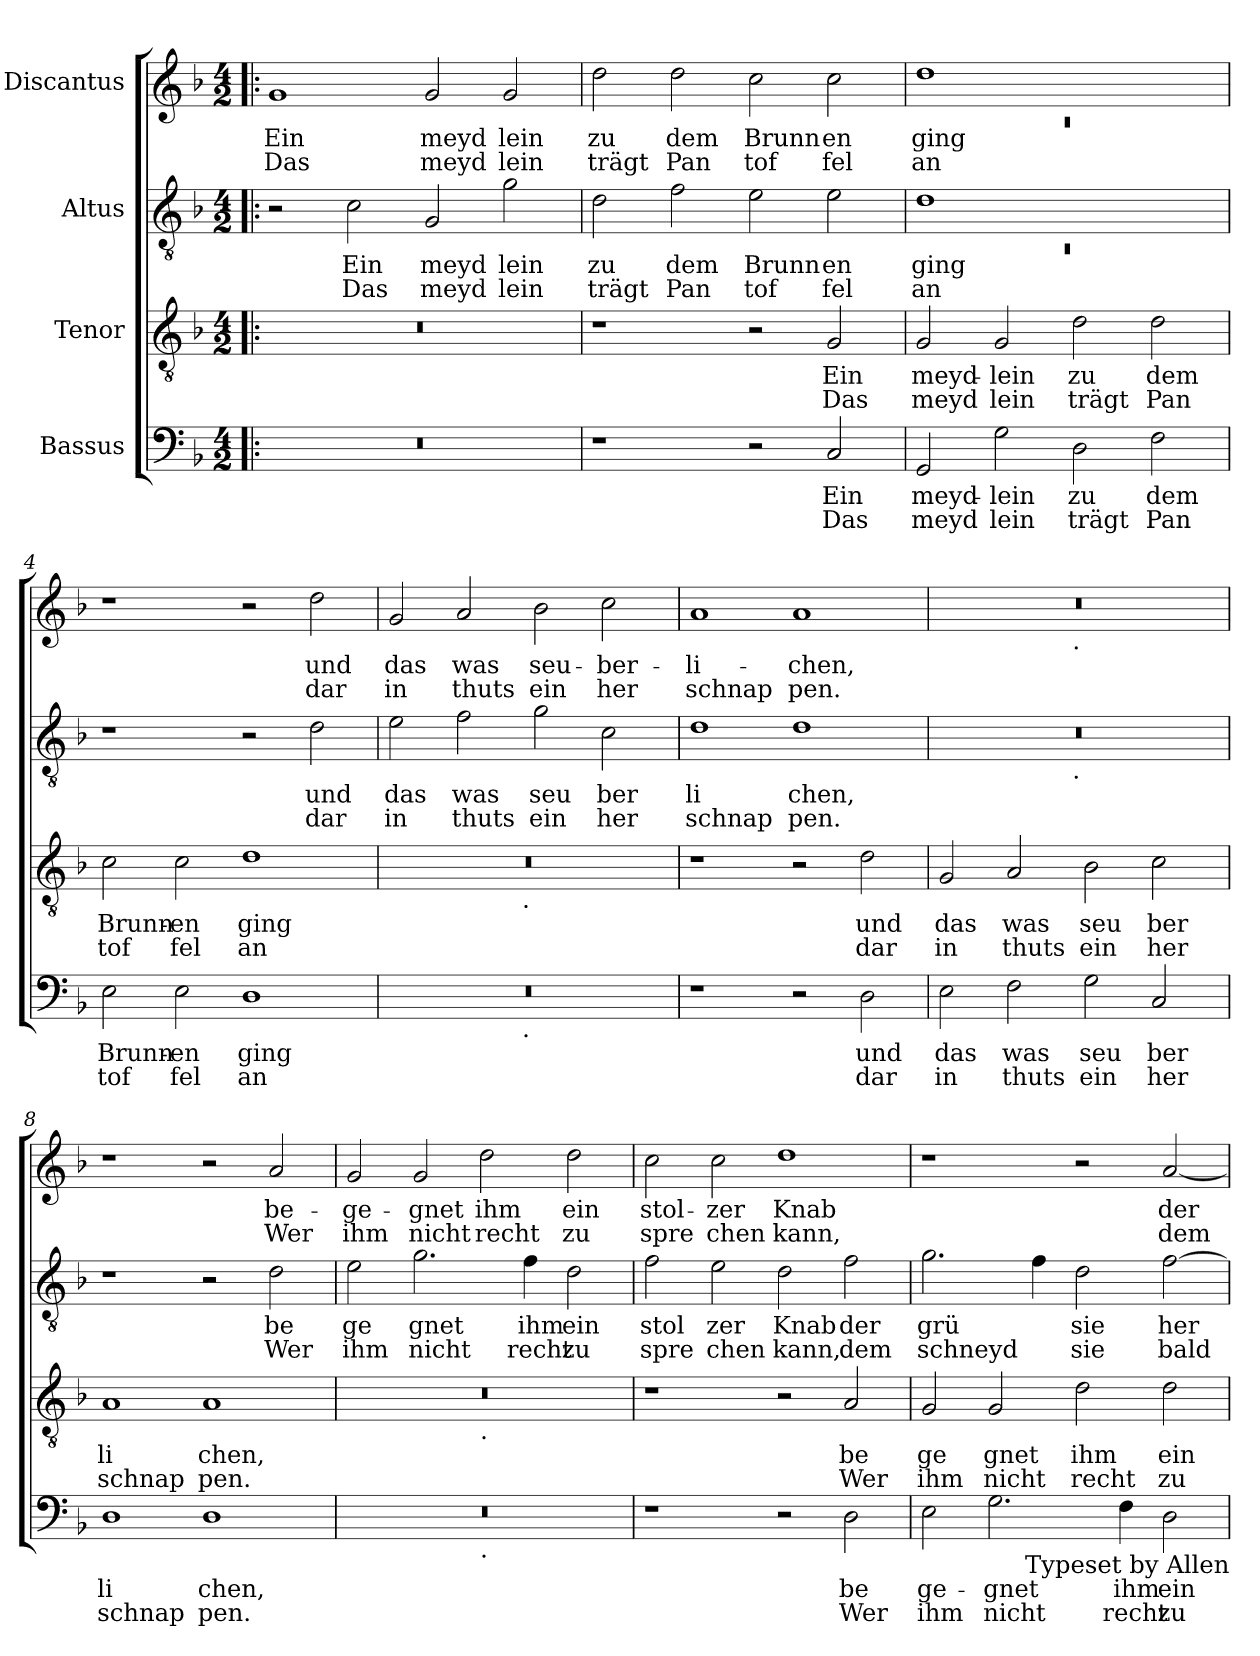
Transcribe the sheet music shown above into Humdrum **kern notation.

**kern	**text	**text	**kern	**text	**text	**kern	**text	**text	**kern	**text	**text
*part4	*part4	*part4	*part3	*part3	*part3	*part2	*part2	*part2	*part1	*part1	*part1
*staff4	*staff4	*staff4	*staff3	*staff3	*staff3	*staff2	*staff2	*staff2	*staff1	*staff1	*staff1
*I"Bassus	*	*	*I"Tenor	*	*	*I"Altus	*	*	*I"Discantus	*	*
*clefF4	*	*	*clefGv2	*	*	*clefGv2	*	*	*clefG2	*	*
*k[b-]	*	*	*k[b-]	*	*	*k[b-]	*	*	*k[b-]	*	*
*F:	*	*	*F:	*	*	*F:	*	*	*F:	*	*
*M4/2	*	*	*M4/2	*	*	*M4/2	*	*	*M4/2	*	*
=1!|:	=1!|:	=1!|:	=1!|:	=1!|:	=1!|:	=1!|:	=1!|:	=1!|:	=1!|:	=1!|:	=1!|:
!	!	!	!	!	!	!	!	!	!	!LO:LY:b	!LO:LY:b
0r	.	.	0r	.	.	2r	.	.	1g	Ein	Das
!	!	!	!	!	!	!	!LO:LY:b	!LO:LY:b	!	!	!
.	.	.	.	.	.	2c\	Ein	Das	.	.	.
!	!	!	!	!	!	!	!LO:LY:b	!LO:LY:b	!	!LO:LY:b	!LO:LY:b
.	.	.	.	.	.	2G/	meyd	meyd	2g/	meyd	meyd
!	!	!	!	!	!	!	!LO:LY:b	!LO:LY:b	!	!LO:LY:b	!LO:LY:b
.	.	.	.	.	.	2g\	lein	lein	2g/	lein	lein
=2	=2	=2	=2	=2	=2	=2	=2	=2	=2	=2	=2
!	!	!	!	!	!	!	!LO:LY:b	!LO:LY:b	!	!LO:LY:b	!LO:LY:b
1r	.	.	1r	.	.	2d\	zu	trägt	2dd\	zu	trägt
!	!	!	!	!	!	!	!LO:LY:b	!LO:LY:b	!	!LO:LY:b	!LO:LY:b
.	.	.	.	.	.	2f\	dem	Pan	2dd\	dem	Pan
!	!	!	!	!	!	!	!LO:LY:b	!LO:LY:b	!	!LO:LY:b	!LO:LY:b
2r	.	.	2r	.	.	2e\	Brunn	tof	2cc\	Brunn	tof
!	!LO:LY:b	!LO:LY:b	!	!LO:LY:b	!LO:LY:b	!	!LO:LY:b	!LO:LY:b	!	!LO:LY:b	!LO:LY:b
2C/	Ein	Das	2G/	Ein	Das	2e\	en	fel	2cc\	en	fel
=3	=3	=3	=3	=3	=3	=3	=3	=3	=3	=3	=3
*	*	*	*	*	*	*^	*	*	*^	*	*
!	!LO:LY:b	!LO:LY:b	!	!LO:LY:b	!LO:LY:b	!	!LO:N:vis=1	!LO:LY:b	!LO:LY:b	!	!LO:N:vis=1	!LO:LY:b	!LO:LY:b
2GG/	meyd-	meyd	2G/	meyd-	meyd	1d	0rC	ging	an	1dd	0rc	ging	an
!	!LO:LY:b	!LO:LY:b	!	!LO:LY:b	!LO:LY:b	!	!	!	!	!	!	!	!
2G\	-lein	lein	2G/	-lein	lein	.	.	.	.	.	.	.	.
!	!LO:LY:b	!LO:LY:b	!	!LO:LY:b	!LO:LY:b	!	!	!	!	!	!	!	!
2D\	zu	trägt	2d\	zu	trägt	1ryy	.	.	.	1ryy	.	.	.
!	!LO:LY:b	!LO:LY:b	!	!LO:LY:b	!LO:LY:b	!	!	!	!	!	!	!	!
2F\	dem	Pan	2d\	dem	Pan	.	.	.	.	.	.	.	.
*	*	*	*	*	*	*v	*v	*	*	*	*	*	*
*	*	*	*	*	*	*	*	*	*v	*v	*	*
=4	=4	=4	=4	=4	=4	=4	=4	=4	=4	=4	=4
!	!LO:LY:b	!LO:LY:b	!	!LO:LY:b	!LO:LY:b	!	!	!	!	!	!
2E\	Brunn-	tof	2c\	Brunn-	tof	1r	.	.	1r	.	.
!	!LO:LY:b	!LO:LY:b	!	!LO:LY:b	!LO:LY:b	!	!	!	!	!	!
2E\	-en	fel	2c\	-en	fel	.	.	.	.	.	.
!	!LO:LY:b	!LO:LY:b	!	!LO:LY:b	!LO:LY:b	!	!	!	!	!	!
1D	ging	an	1d	ging	an	2r	.	.	2r	.	.
!	!	!	!	!	!	!	!LO:LY:b	!LO:LY:b	!	!LO:LY:b	!LO:LY:b
.	.	.	.	.	.	2d\	und	dar	2dd\	und	dar
!!LO:LB:g=z
=5	=5	=5	=5	=5	=5	=5	=5	=5	=5	=5	=5
!	!	!	!	!	!	!	!LO:LY:b	!LO:LY:b	!	!LO:LY:b	!LO:LY:b
*^	*	*	*^	*	*	*	*	*	*	*	*
0r	2ryy	.	.	0r	2ryy	.	.	2e\	das	in	2g/	das	in
!	!	!	!	!	!	!	!	!	!LO:LY:b	!LO:LY:b	!	!LO:LY:b	!LO:LY:b
.	4...ryy	.	.	.	4...ryy	.	.	2f\	was	thuts	2a/	was	thuts
!	!	!	!	!	!LO:TX:b:t=.	!	!	!	!	!	!	!	!
!	!LO:TX:b:t=.	!	!	!	!	!	!	!	!	!	!	!	!
.	1ryy	.	.	.	1ryy	.	.	.	.	.	.	.	.
!	!	!	!	!	!	!	!	!	!LO:LY:b	!LO:LY:b	!	!LO:LY:b	!LO:LY:b
.	.	.	.	.	.	.	.	2g\	seu	ein	2b-\	seu-	ein
!	!	!	!	!	!	!	!	!	!LO:LY:b	!LO:LY:b	!	!LO:LY:b	!LO:LY:b
.	.	.	.	.	.	.	.	2c\	ber	her	2cc\	-ber-	her
.	32ryy	.	.	.	32ryy	.	.	.	.	.	.	.	.
=6	=6	=6	=6	=6	=6	=6	=6	=6	=6	=6	=6	=6	=6
!	!	!	!	!	!	!	!	!	!LO:LY:b	!LO:LY:b	!	!LO:LY:b	!LO:LY:b
*v	*v	*	*	*	*	*	*	*	*	*	*	*	*
*	*	*	*v	*v	*	*	*	*	*	*	*	*
1r	.	.	1r	.	.	1d	li	schnap	1a	-li-	schnap
!	!	!	!	!	!	!	!LO:LY:b	!LO:LY:b	!	!LO:LY:b	!LO:LY:b
2r	.	.	2r	.	.	1d	chen,	pen.	1a	-chen,	pen.
!	!LO:LY:b	!LO:LY:b	!	!LO:LY:b	!LO:LY:b	!	!	!	!	!	!
2D\	und	dar	2d\	und	dar	.	.	.	.	.	.
=7	=7	=7	=7	=7	=7	=7	=7	=7	=7	=7	=7
!	!LO:LY:b	!LO:LY:b	!	!LO:LY:b	!LO:LY:b	!	!	!	!	!	!
*	*	*	*	*	*	*^	*	*	*^	*	*
2E\	das	in	2G/	das	in	0r	2ryy	.	.	0r	2ryy	.	.
!	!LO:LY:b	!LO:LY:b	!	!LO:LY:b	!LO:LY:b	!	!	!	!	!	!	!	!
2F\	was	thuts	2A/	was	thuts	.	4...ryy	.	.	.	4...ryy	.	.
!	!	!	!	!	!	!	!	!	!	!	!LO:TX:b:t=.	!	!
!	!	!	!	!	!	!	!LO:TX:b:t=.	!	!	!	!	!	!
.	.	.	.	.	.	.	1ryy	.	.	.	1ryy	.	.
!	!LO:LY:b	!LO:LY:b	!	!LO:LY:b	!LO:LY:b	!	!	!	!	!	!	!	!
2G\	seu	ein	2B-\	seu	ein	.	.	.	.	.	.	.	.
!	!LO:LY:b	!LO:LY:b	!	!LO:LY:b	!LO:LY:b	!	!	!	!	!	!	!	!
2C/	ber	her	2c\	ber	her	.	.	.	.	.	.	.	.
.	.	.	.	.	.	.	32ryy	.	.	.	32ryy	.	.
=8	=8	=8	=8	=8	=8	=8	=8	=8	=8	=8	=8	=8	=8
!	!LO:LY:b	!LO:LY:b	!	!LO:LY:b	!LO:LY:b	!	!	!	!	!	!	!	!
*	*	*	*	*	*	*v	*v	*	*	*	*	*	*
*	*	*	*	*	*	*	*	*	*v	*v	*	*
1D	li	schnap	1A	li	schnap	1r	.	.	1r	.	.
!	!LO:LY:b	!LO:LY:b	!	!LO:LY:b	!LO:LY:b	!	!	!	!	!	!
1D	chen,	pen.	1A	chen,	pen.	2r	.	.	2r	.	.
!	!	!	!	!	!	!	!LO:LY:b	!LO:LY:b	!	!LO:LY:b	!LO:LY:b
.	.	.	.	.	.	2d\	be	Wer	2a/	be-	Wer
=9	=9	=9	=9	=9	=9	=9	=9	=9	=9	=9	=9
!	!	!	!	!	!	!	!LO:LY:b	!LO:LY:b	!	!LO:LY:b	!LO:LY:b
*^	*	*	*^	*	*	*	*	*	*	*	*
0r	1ryy	.	.	0r	1ryy	.	.	2e\	ge	ihm	2g/	-ge-	ihm
!	!	!	!	!	!	!	!	!	!LO:LY:b	!LO:LY:b	!	!LO:LY:b	!LO:LY:b
.	.	.	.	.	.	.	.	2.g\	gnet	nicht	2g/	-gnet	nicht
!	!	!	!	!	!LO:TX:b:t=.	!	!	!	!	!	!	!	!
!	!LO:TX:b:t=.	!	!	!	!	!	!	!	!	!	!	!	!
!	!	!	!	!	!	!	!	!	!	!	!	!LO:LY:b	!LO:LY:b
.	1ryy	.	.	.	1ryy	.	.	.	.	.	2dd\	ihm	recht
!	!	!	!	!	!	!	!	!	!LO:LY:b	!LO:LY:b	!	!	!
.	.	.	.	.	.	.	.	4f\	ihm	recht	.	.	.
!	!	!	!	!	!	!	!	!	!LO:LY:b	!LO:LY:b	!	!LO:LY:b	!LO:LY:b
.	.	.	.	.	.	.	.	2d\	ein	zu	2dd\	ein	zu
=10	=10	=10	=10	=10	=10	=10	=10	=10	=10	=10	=10	=10	=10
!	!	!	!	!	!	!	!	!	!LO:LY:b	!LO:LY:b	!	!LO:LY:b	!LO:LY:b
*v	*v	*	*	*	*	*	*	*	*	*	*	*	*
*	*	*	*v	*v	*	*	*	*	*	*	*	*
1r	.	.	1r	.	.	2f\	stol	spre	2cc\	stol-	spre
!	!	!	!	!	!	!	!LO:LY:b	!LO:LY:b	!	!LO:LY:b	!LO:LY:b
.	.	.	.	.	.	2e\	zer	chen	2cc\	-zer	chen
!	!	!	!	!	!	!	!LO:LY:b	!LO:LY:b	!	!LO:LY:b	!LO:LY:b
2r	.	.	2r	.	.	2d\	Knab	kann,	1dd	Knab	kann,
!	!LO:LY:b	!LO:LY:b	!	!LO:LY:b	!LO:LY:b	!	!LO:LY:b	!LO:LY:b	!	!	!
2D\	be	Wer	2A/	be	Wer	2f\	der	dem	.	.	.
!!LO:LB:g=z
=11	=11	=11	=11	=11	=11	=11	=11	=11	=11	=11	=11
!	!LO:LY:b	!LO:LY:b	!	!LO:LY:b	!LO:LY:b	!	!LO:LY:b	!LO:LY:b	!	!	!
2E\	ge-	ihm	2G/	ge	ihm	2.g\	grü	schneyd	1r	.	.
!	!LO:LY:b	!LO:LY:b	!	!LO:LY:b	!LO:LY:b	!	!	!	!	!	!
2.G\	-gnet	nicht	2G/	gnet	nicht	.	.	.	.	.	.
.	.	.	.	.	.	4f\	.	.	.	.	.
!	!	!	!	!LO:LY:b	!LO:LY:b	!	!LO:LY:b	!LO:LY:b	!	!	!
.	.	.	2d\	ihm	recht	2d\	sie	sie	2r	.	.
!	!LO:LY:b	!LO:LY:b	!	!	!	!	!	!	!	!	!
4F\	ihm	recht	.	.	.	.	.	.	.	.	.
!	!LO:LY:b	!LO:LY:b	!	!LO:LY:b	!LO:LY:b	!	!LO:LY:b	!LO:LY:b	!	!LO:LY:b	!LO:LY:b
2D\	ein	zu	2d\	ein	zu	[>2f\	her	bald	[<2a/	der	dem
!LO:TX:b:t=Typeset by Allen	!	!	!	!	!	!	!	!	!	!	!
=	=	=	=	=	=	=	=	=	=	=	=
*-	*-	*-	*-	*-	*-	*-	*-	*-	*-	*-	*-
